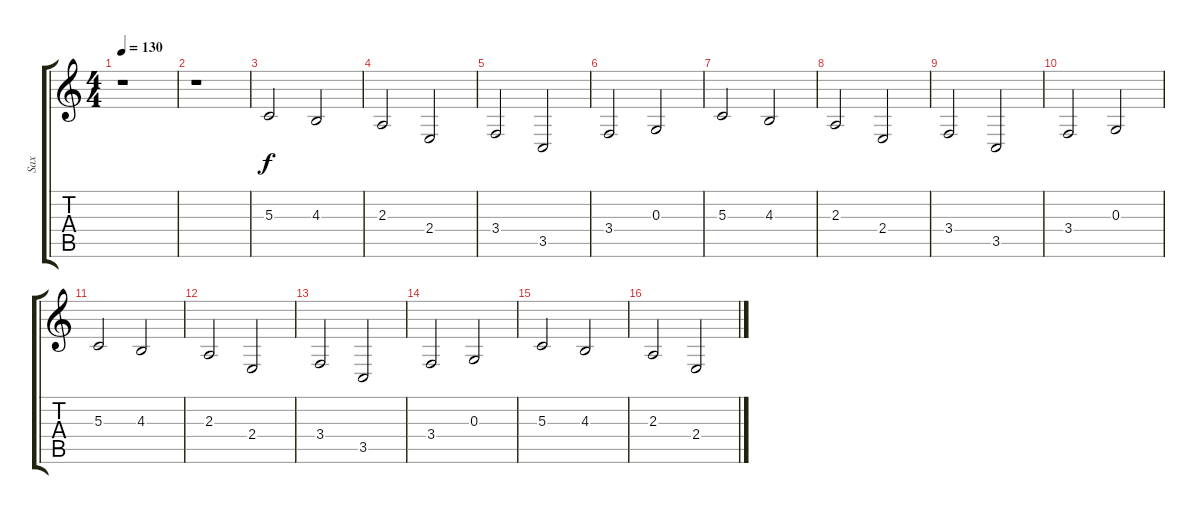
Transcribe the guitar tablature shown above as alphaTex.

\track ("Sax" "Sax") {instrument altosax}
\staff {score tabs}
\tuning (E4 B3 G3 D3 A2 E2) {hide}
\ts (4 4)
\tempo 130
\clef g2
\ks c
r.1{dy f} |
r.1 |
5.3.2 4.3.2 |
2.3.2 2.4.2 |
3.4.2 3.5.2 |
3.4.2 0.3.2 |
5.3.2 4.3.2 |
2.3.2 2.4.2 |
3.4.2 3.5.2 |
3.4.2 0.3.2 |
5.3.2 4.3.2 |
2.3.2 2.4.2 |
3.4.2 3.5.2 |
3.4.2 0.3.2 |
5.3.2 4.3.2 |
2.3.2 2.4.2
